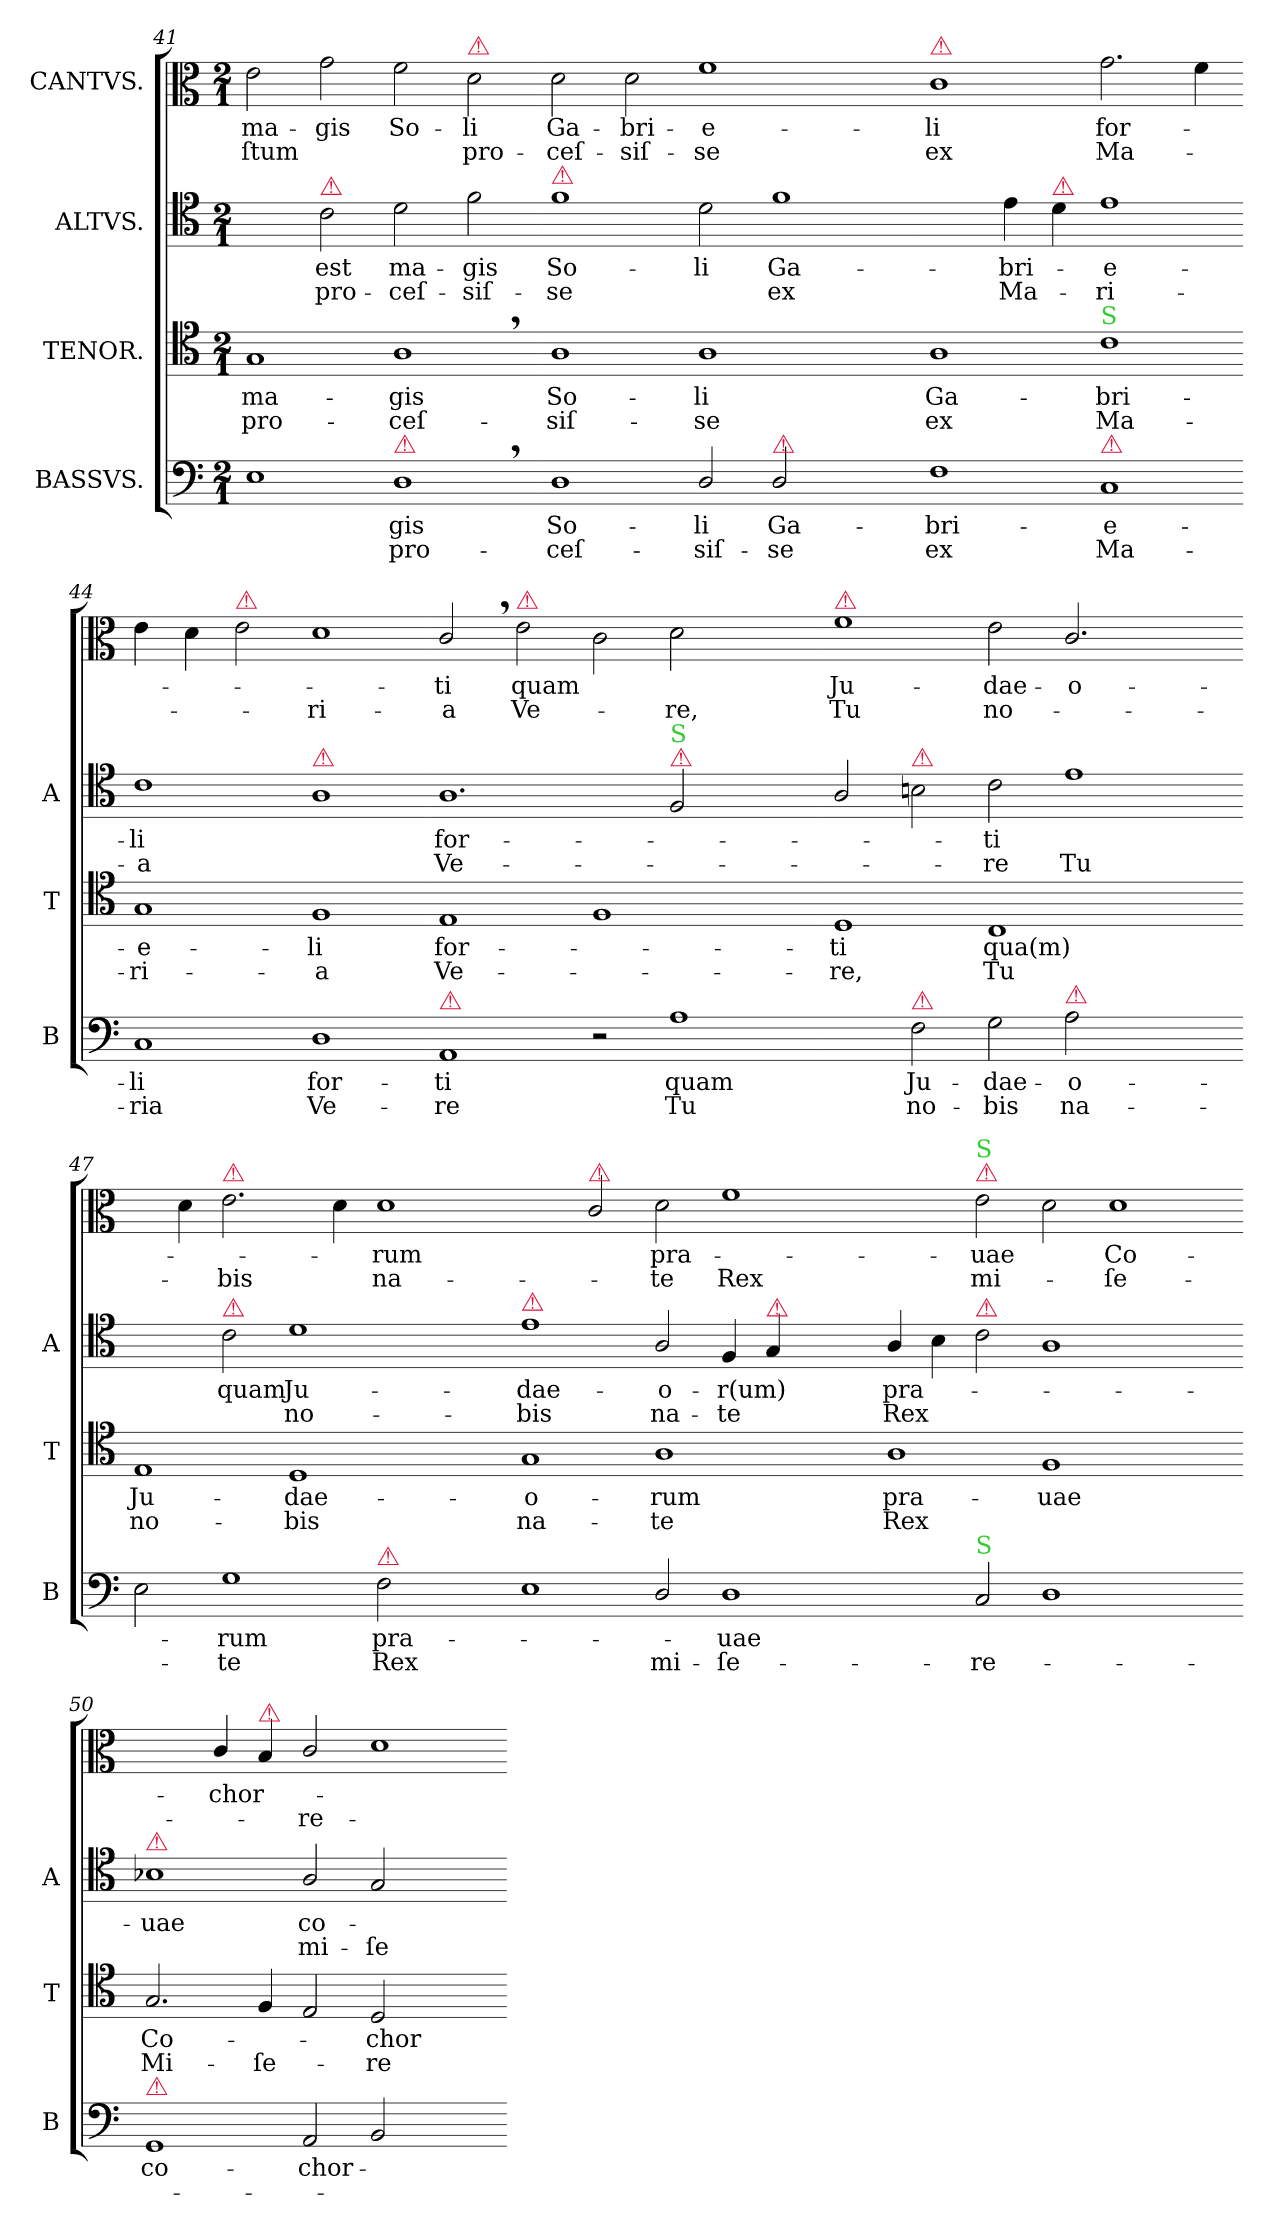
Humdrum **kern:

**kern	**text	**text	**kern	**text	**text	**kern	**text	**text	**kern	**text	**text
*part4	*part4	*part4	*part3	*part3	*part3	*part2	*part2	*part2	*part1	*part1	*part1
*staff4	*staff4	*staff4	*staff3	*staff3	*staff3	*staff2	*staff2	*staff2	*staff1	*staff1	*staff1
*I"BASSVS.	*	*	*I"TENOR.	*	*	*I"ALTVS.	*	*	*I"CANTVS.	*	*
*I'B	*	*	*I'T	*	*	*I'A	*	*	*	*	*
*clefF4	*	*	*clefC4	*	*	*clefC4	*	*	*clefC3	*	*
*k[]	*	*	*k[]	*	*	*k[]	*	*	*k[]	*	*
*M2/1	*	*	*M2/1	*	*	*M2/1	*	*	*M2/1	*	*
=41	=41	=41	=41	=41	=41	=41	=41	=41	=41	=41	=41
1E	.	.	1G	ma-	pro-	2ryy	.	.	2e\	ma-	-ſtum
!	!	!	!	!	!	!LO:TX:a:color=crimson:t=⚠	!	!	!	!	!
.	.	.	.	.	.	2c\	est	pro-	2g\	-gis	.
!LO:TX:a:color=crimson:t=⚠	!	!	!	!	!	!	!	!	!	!	!
1D,	-gis	pro-	1A,	-gis	-ceſ-	2d\	ma-	-ceſ-	2f\	So-	.
!	!	!	!	!	!	!	!	!	!LO:TX:a:color=crimson:t=⚠	!	!
.	.	.	.	.	.	2f\	-gis	-siſ-	2d\	-li	pro-
=42-	=42-	=42-	=42-	=42-	=42-	=42-	=42-	=42-	=42-	=42-	=42-
!	!	!	!	!	!	!LO:TX:a:color=crimson:t=⚠	!	!	!	!	!
1D	So-	-ceſ-	1A	So-	-siſ-	1f	So-	-se	2d\	Ga-	-ceſ-
.	.	.	.	.	.	.	.	.	2d\	-bri-	-siſ-
2D/	-li	-siſ-	1A	-li	-se	2d\	-li	.	1f	-e-	-se
!LO:TX:a:color=crimson:t=⚠	!	!	!	!	!	!	!	!	!	!	!
2D/	Ga-	-se	.	.	.	1f\	Ga-	ex	.	.	.
2ryy	.	.	2ryy	.	.	.	.	.	2ryy	.	.
=43-	=43-	=43-	=43-	=43-	=43-	=43-	=43-	=43-	=43-	=43-	=43-
!	!	!	!	!	!	!	!	!	!LO:TX:a:color=crimson:t=⚠	!	!
1F	-bri-	ex	1A	Ga-	ex	2ryy	.	.	1c	-li	ex
.	.	.	.	.	.	4e\	-bri-	Ma-	.	.	.
!	!	!	!	!	!	!LO:TX:a:color=crimson:t=⚠	!	!	!	!	!
.	.	.	.	.	.	4d\	.	.	.	.	.
!	!	!	!LO:TX:a:color=limegreen:t=S	!	!	!	!	!	!	!	!
!LO:TX:a:color=crimson:t=⚠	!	!	!	!	!	!	!	!	!	!	!
1C	-e-	Ma-	1c	-bri-	Ma-	1e	-e-	-ri-	2.g\	for-	Ma-
.	.	.	.	.	.	.	.	.	4f\	.	.
=44-	=44-	=44-	=44-	=44-	=44-	=44-	=44-	=44-	=44-	=44-	=44-
1C	-li	-ria	1G	-e-	-ri-	1c	-li	-a	4e\	.	.
.	.	.	.	.	.	.	.	.	4d\	.	.
!	!	!	!	!	!	!	!	!	!LO:TX:a:color=crimson:t=⚠	!	!
.	.	.	.	.	.	.	.	.	2e\	.	.
!	!	!	!	!	!	!LO:TX:a:color=crimson:t=⚠	!	!	!	!	!
1D	for-	Ve-	1F	-li	-a	1A	.	.	1d	.	-ri-
=45-	=45-	=45-	=45-	=45-	=45-	=45-	=45-	=45-	=45-	=45-	=45-
!LO:TX:a:color=crimson:t=⚠	!	!	!	!	!	!	!	!	!	!	!
1AA	-ti	-re	1E	for-	Ve-	1.A	for-	Ve-	2c,/	-ti	-a
!	!	!	!	!	!	!	!	!	!LO:TX:a:color=crimson:t=⚠	!	!
.	.	.	.	.	.	.	.	.	2e\	quam	Ve-
2r	.	.	1F	.	.	.	.	.	2c\	.	.
!	!	!	!	!	!	!LO:TX:a:color=crimson:t=⚠	!	!	!	!	!
!	!	!	!	!	!	!LO:TX:a:color=limegreen:t=S	!	!	!	!	!
1A\	quam	Tu	.	.	.	2F/	.	.	2d\	.	-re,
.	.	.	2ryy	.	.	2ryy	.	.	2ryy	.	.
=46-	=46-	=46-	=46-	=46-	=46-	=46-	=46-	=46-	=46-	=46-	=46-
!	!	!	!	!	!	!	!	!	!LO:TX:a:color=crimson:t=⚠	!	!
2ryy	.	.	1D	-ti	-re,	2A/	.	.	1f	Ju-	Tu
!	!	!	!	!	!	!LO:TX:a:color=crimson:t=⚠	!	!	!	!	!
!LO:TX:a:color=crimson:t=⚠	!	!	!	!	!	!	!	!	!	!	!
2F\	Ju-	no-	.	.	.	2Bn\	.	.	.	.	.
2G\	-dae-	-bis	1C	qua(m)	Tu	2c\	-ti	-re	2e\	-dae-	no-
!LO:TX:a:color=crimson:t=⚠	!	!	!	!	!	!	!	!	!	!	!
2A\	-o-	na-	.	.	.	1e\	.	Tu	2.c/	-o-	.
2ryy	.	.	2ryy	.	.	.	.	.	.	.	.
.	.	.	.	.	.	.	.	.	4ryy	.	.
=47-	=47-	=47-	=47-	=47-	=47-	=47-	=47-	=47-	=47-	=47-	=47-
2E\	.	.	1E	Ju-	no-	2ryy	.	.	4ryy	.	.
.	.	.	.	.	.	.	.	.	4d\	.	.
!	!	!	!	!	!	!	!	!	!LO:TX:a:color=crimson:t=⚠	!	!
!	!	!	!	!	!	!LO:TX:a:color=crimson:t=⚠	!	!	!	!	!
1G\	-rum	-te	.	.	.	2c\	quam	.	2.e\	.	-bis
.	.	.	1D	-dae-	-bis	1d	Ju-	no-	.	.	.
.	.	.	.	.	.	.	.	.	4d\	.	.
!LO:TX:a:color=crimson:t=⚠	!	!	!	!	!	!	!	!	!	!	!
2F\	pra-	Rex	.	.	.	.	.	.	1d\	-rum	na-
2ryy	.	.	2ryy	.	.	2ryy	.	.	.	.	.
=48-	=48-	=48-	=48-	=48-	=48-	=48-	=48-	=48-	=48-	=48-	=48-
!	!	!	!	!	!	!LO:TX:a:color=crimson:t=⚠	!	!	!	!	!
1E	.	.	1G	-o-	na-	1e	-dae-	-bis	2ryy	.	.
!	!	!	!	!	!	!	!	!	!LO:TX:a:color=crimson:t=⚠	!	!
.	.	.	.	.	.	.	.	.	2c/	.	.
2D/	.	mi-	1A	-rum	-te	2A/	-o-	na-	2d\	pra-	-te
1D\	-uae	-ſe-	.	.	.	4F/	-r(um)	-te	1f\	.	Rex
!	!	!	!	!	!	!LO:TX:a:color=crimson:t=⚠	!	!	!	!	!
.	.	.	.	.	.	4G/	.	.	.	.	.
.	.	.	2ryy	.	.	2ryy	.	.	.	.	.
=49-	=49-	=49-	=49-	=49-	=49-	=49-	=49-	=49-	=49-	=49-	=49-
2ryy	.	.	1A	pra-	Rex	4A/	pra-	Rex	2ryy	.	.
.	.	.	.	.	.	4B\	.	.	.	.	.
!	!	!	!	!	!	!	!	!	!LO:TX:a:color=crimson:t=⚠	!	!
!	!	!	!	!	!	!	!	!	!LO:TX:a:color=limegreen:t=S	!	!
!	!	!	!	!	!	!LO:TX:a:color=crimson:t=⚠	!	!	!	!	!
!LO:TX:a:color=limegreen:t=S	!	!	!	!	!	!	!	!	!	!	!
2C/	.	-re-	.	.	.	2c\	.	.	2e\	-uae	mi-
1D	.	.	1F	-uae	.	1A	.	.	2d\	.	.
.	.	.	.	.	.	.	.	.	1d\	Co-	-ſe-
2ryy	.	.	2ryy	.	.	2ryy	.	.	.	.	.
=50-	=50-	=50-	=50-	=50-	=50-	=50-	=50-	=50-	=50-	=50-	=50-
!	!	!	!	!	!	!LO:TX:a:color=crimson:t=⚠	!	!	!	!	!
!LO:TX:a:color=crimson:t=⚠	!	!	!	!	!	!	!	!	!	!	!
1GG	co-	.	2.G/	Co-	Mi-	1B-X	-uae	.	2ryy	.	.
.	.	.	.	.	.	.	.	.	4c/	-chor-	.
!	!	!	!	!	!	!	!	!	!LO:TX:a:color=crimson:t=⚠	!	!
.	.	.	4F/	.	-ſe-	.	.	.	4B/	.	.
2AA/	-chor-	.	2E/	.	.	2A/	co-	mi-	2c/	.	-re-
2BB/	.	.	2D/	-chor-	-re	2G/	.	-ſe-	1d\	.	.
2ryy	.	.	2ryy	.	.	2ryy	.	.	.	.	.
=-	=-	=-	=-	=-	=-	=-	=-	=-	=-	=-	=-
*-	*-	*-	*-	*-	*-	*-	*-	*-	*-	*-	*-
